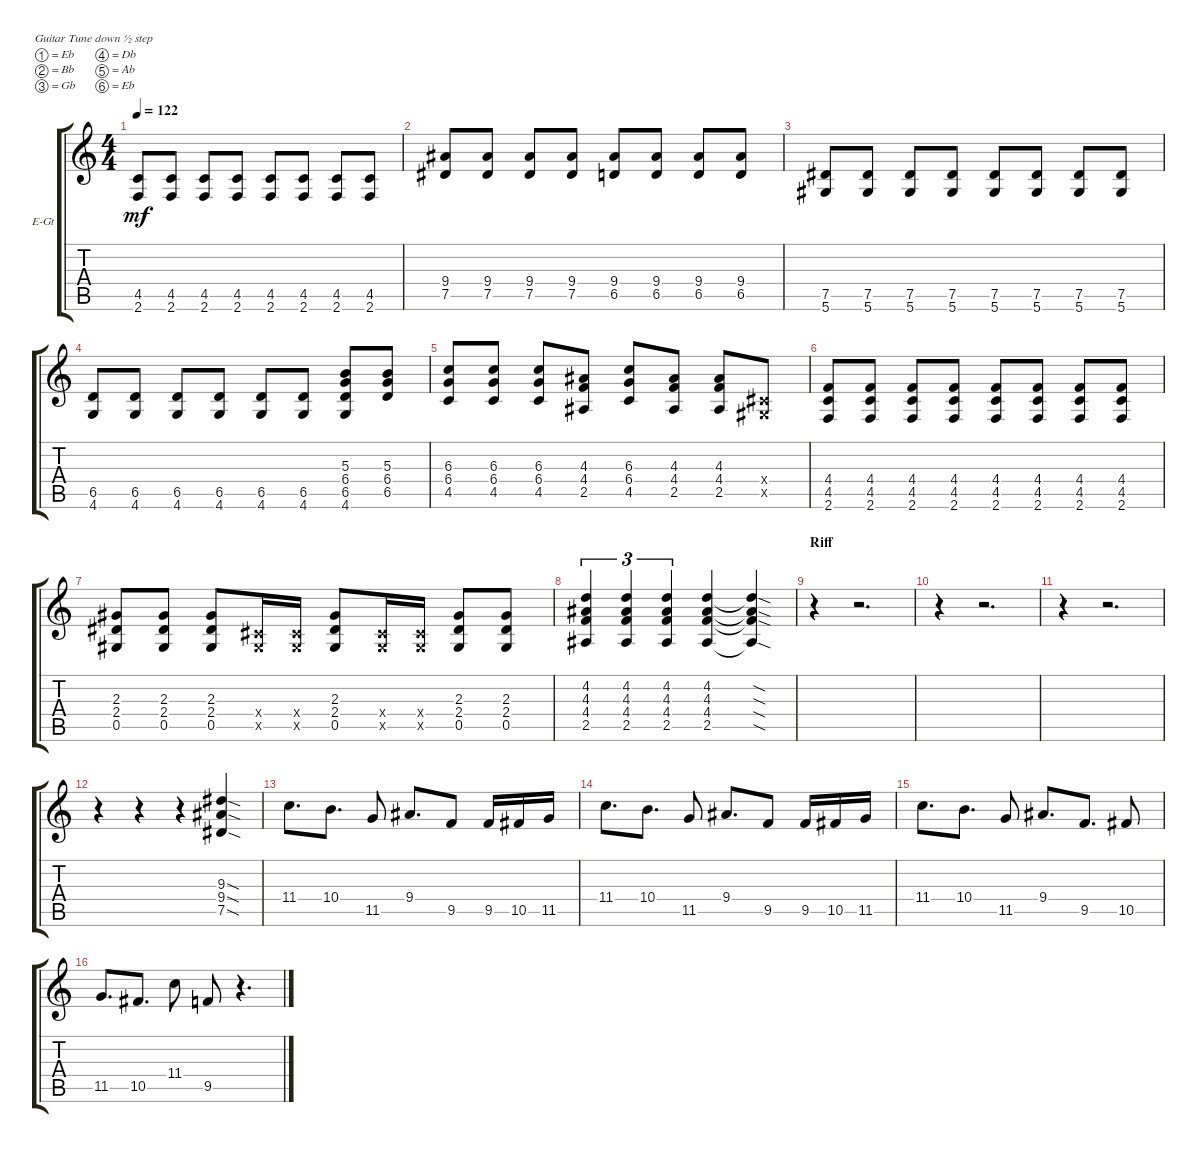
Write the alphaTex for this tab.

\bracketExtendMode groupsimilarinstruments
\firstSystemTrackNameOrientation horizontal
\otherSystemsTrackNameOrientation horizontal
\track ("Slash Left" "E-Gt") {instrument overdrivenguitar}
\staff {score tabs}
\tuning (Eb4 Bb3 Gb3 Db3 Ab2 Eb2)
\ts (4 4)
\tempo 122
\clef g2
\ks c
(4.5 2.6).8{dy mf} (4.5 2.6).8 (4.5 2.6).8 (4.5 2.6).8 (4.5 2.6).8 (4.5 2.6).8 (4.5 2.6).8 (4.5 2.6).8 |
(9.4 7.5).8 (9.4 7.5).8 (9.4 7.5).8 (9.4 7.5).8 (9.4 6.5).8 (9.4 6.5).8 (6.5 9.4).8 (6.5 9.4).8 |
(7.5 5.6).8 (7.5 5.6).8 (7.5 5.6).8 (7.5 5.6).8 (7.5 5.6).8 (7.5 5.6).8 (7.5 5.6).8 (7.5 5.6).8 |
(6.5 4.6).8 (6.5 4.6).8 (6.5 4.6).8 (6.5 4.6).8 (6.5 4.6).8 (6.5 4.6).8 (5.3 6.4 6.5 4.6).8 (5.3 6.4 6.5).8 |
(6.3 6.4 4.5).8 (6.3 6.4 4.5).8 (6.3 6.4 4.5).8 (4.3 4.4 2.5).8 (6.3 6.4 4.5).8 (4.3 4.4 2.5).8 (4.3 4.4 2.5).8 (0.4{x} 0.5{x}).8 |
(4.4 4.5 2.6).8 (4.4 4.5 2.6).8 (4.4 4.5 2.6).8 (4.4 4.5 2.6).8 (4.4 4.5 2.6).8 (4.4 4.5 2.6).8 (4.4 4.5 2.6).8 (4.4 4.5 2.6).8 |
(2.3 2.4 0.5).8 (2.3 2.4 0.5).8 (2.3 2.4 0.5).8 (0.4{x} 0.5{x}).16 (0.4{x} 0.5{x}).16 (2.3 2.4 0.5).8 (0.4{x} 0.5{x}).16 (0.4{x} 0.5{x}).16 (2.3 2.4 0.5).8 (2.3 2.4 0.5).8 |
(4.2 4.3 4.4 2.5).4{tu (3 2)} (4.2 4.3 4.4 2.5).4{tu (3 2)} (4.2 4.3 4.4 2.5).4{tu (3 2)} (4.2 4.3 4.4 2.5).4 (4.2{sod t} 4.3{sod t} 4.4{sod t} 2.5{sod t}).4 |
\section ("" "Riff")
r.4 r.2{d} |
r.4 r.2{d} |
r.4 r.2{d} |
r.4 r.4 r.4 (9.3{sod} 9.4{sod} 7.5{sod}).4 |
11.4.8{d} 10.4.8{d} 11.5.8 9.4.8{d} 9.5.8 9.5.16 10.5.16 11.5.16 |
11.4.8{d} 10.4.8{d} 11.5.8 9.4.8{d} 9.5.8 9.5.16 10.5.16 11.5.16 |
11.4.8{d} 10.4.8{d} 11.5.8 9.4.8{d} 9.5.8{d} 10.5.8 |
11.5.8{d} 10.5.8{d} 11.4.8 9.5.8 r.4{d}
